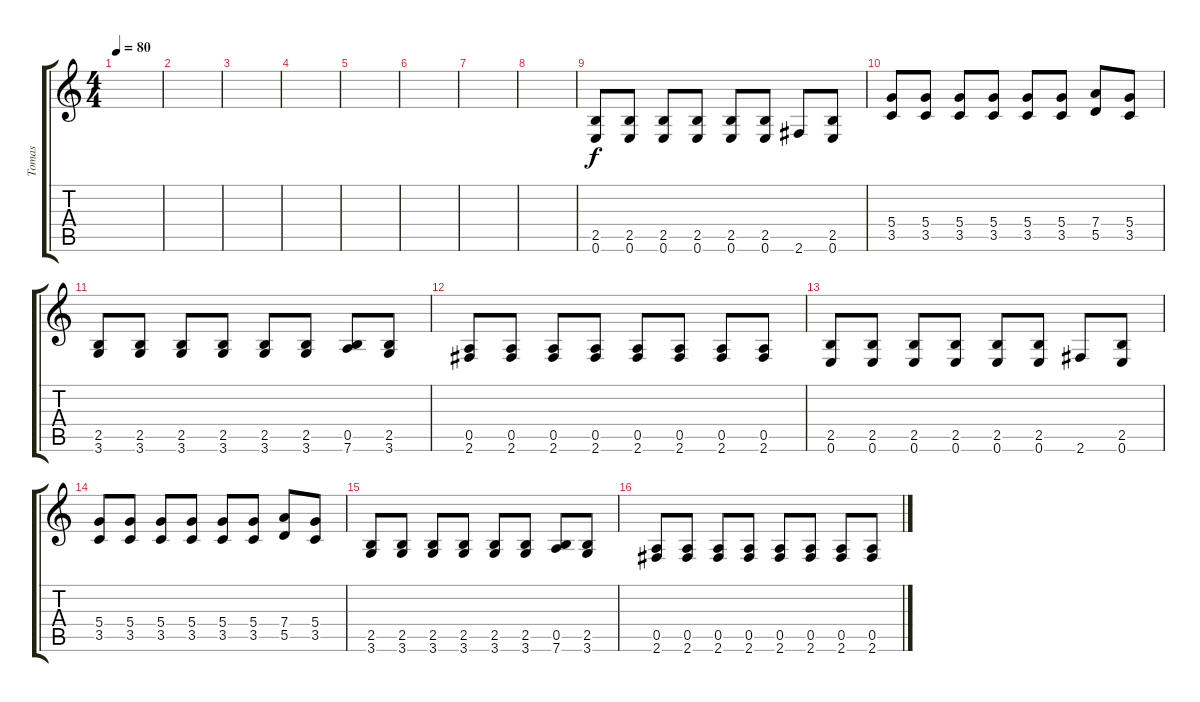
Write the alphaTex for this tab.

\track ("Tomas" "Tomas") {instrument distortionguitar}
\staff {score tabs}
\tuning (E4 B3 G3 D3 A2 E2) {hide}
\ts (4 4)
\tempo 80
\clef g2
\ks c
|
|
|
|
|
|
|
|
(2.5 0.6).8 (2.5 0.6).8 (2.5 0.6).8 (2.5 0.6).8 (2.5 0.6).8 (2.5 0.6).8 2.6.8 (2.5 0.6).8 |
(5.4 3.5).8 (5.4 3.5).8 (5.4 3.5).8 (5.4 3.5).8 (5.4 3.5).8 (5.4 3.5).8 (7.4 5.5).8 (5.4 3.5).8 |
(2.5 3.6).8 (2.5 3.6).8 (2.5 3.6).8 (2.5 3.6).8 (2.5 3.6).8 (2.5 3.6).8 (0.5 7.6).8 (2.5 3.6).8 |
(0.5 2.6).8 (0.5 2.6).8 (0.5 2.6).8 (0.5 2.6).8 (0.5 2.6).8 (0.5 2.6).8 (0.5 2.6).8 (0.5 2.6).8 |
(2.5 0.6).8 (2.5 0.6).8 (2.5 0.6).8 (2.5 0.6).8 (2.5 0.6).8 (2.5 0.6).8 2.6.8 (2.5 0.6).8 |
(5.4 3.5).8 (5.4 3.5).8 (5.4 3.5).8 (5.4 3.5).8 (5.4 3.5).8 (5.4 3.5).8 (7.4 5.5).8 (5.4 3.5).8 |
(2.5 3.6).8 (2.5 3.6).8 (2.5 3.6).8 (2.5 3.6).8 (2.5 3.6).8 (2.5 3.6).8 (0.5 7.6).8 (2.5 3.6).8 |
(0.5 2.6).8 (0.5 2.6).8 (0.5 2.6).8 (0.5 2.6).8 (0.5 2.6).8 (0.5 2.6).8 (0.5 2.6).8 (0.5 2.6).8
